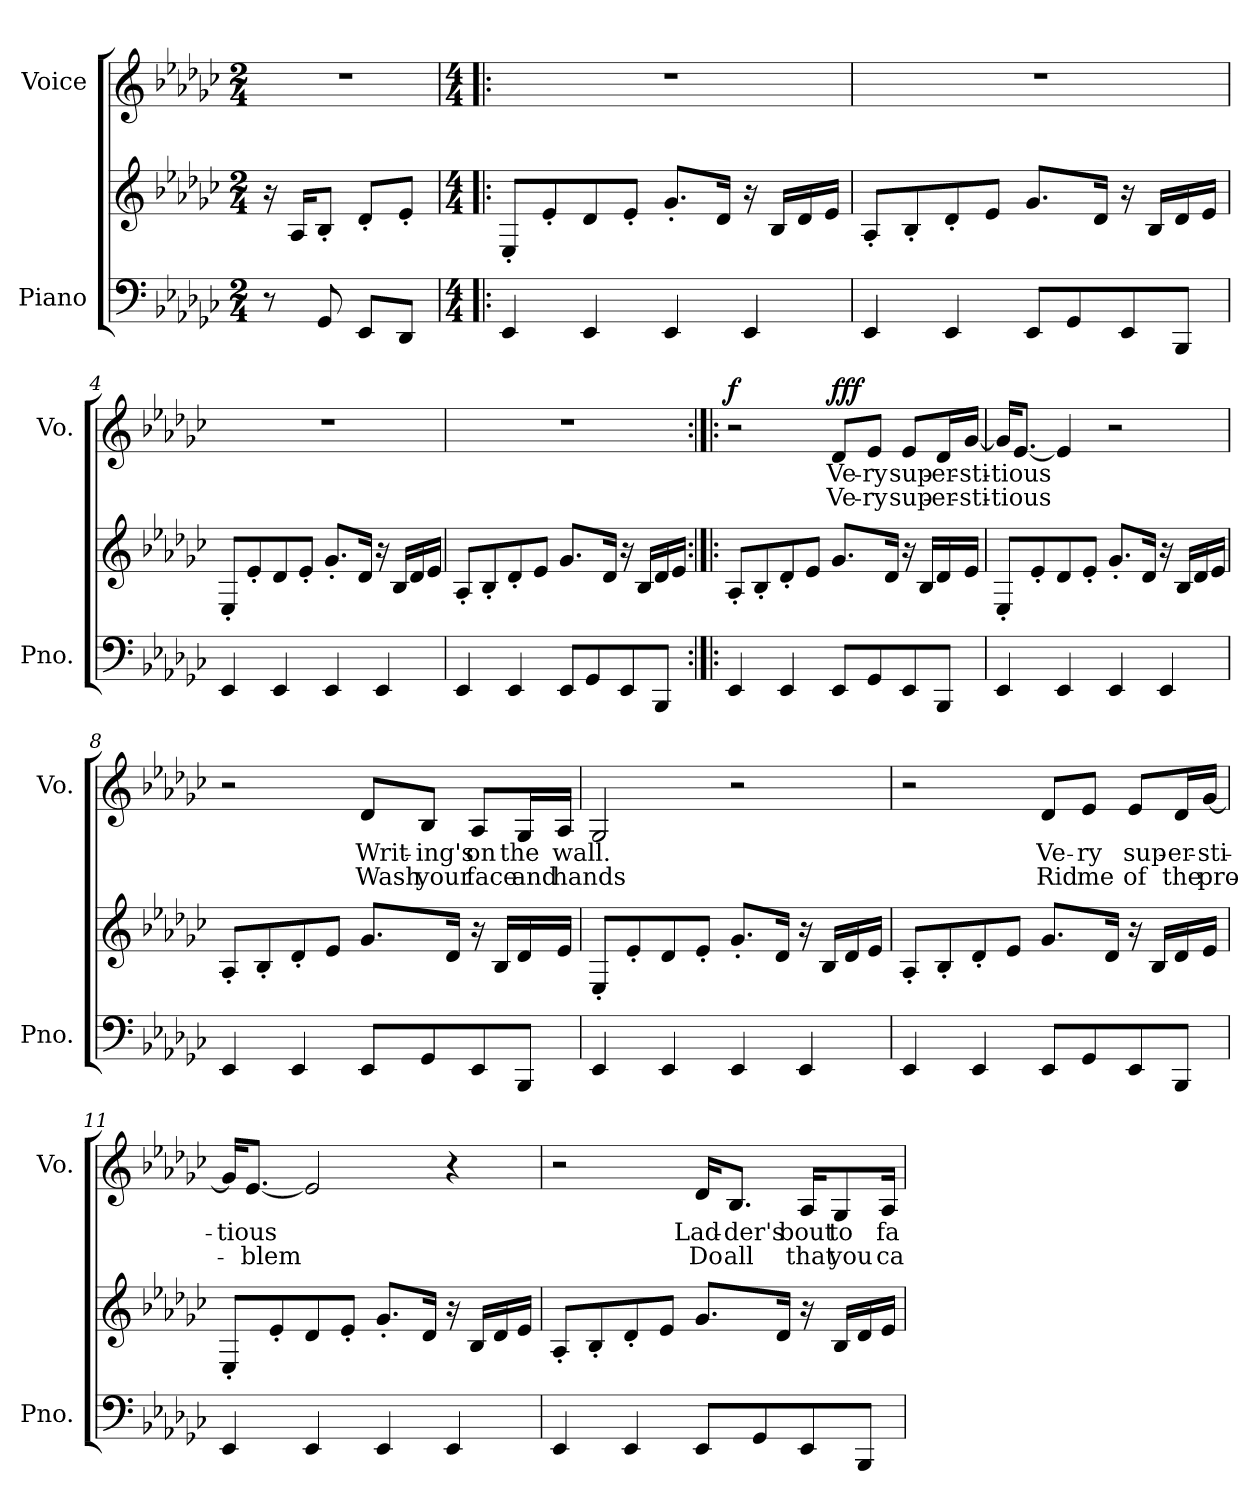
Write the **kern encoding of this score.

**kern	**kern	**kern	**text	**text	**dynam
*part2	*part2	*part1	*part1	*part1	*part1
*staff3	*staff2	*staff1	*staff1	*staff1	*staff1
*I"Piano	*	*I"Voice	*	*	*
*I'Pno.	*	*I'Vo.	*	*	*
*clefF4	*clefG2	*clefG2	*	*	*
*k[b-e-a-d-g-c-]	*k[b-e-a-d-g-c-]	*k[b-e-a-d-g-c-]	*	*	*
*M2/4	*M2/4	*M2/4	*	*	*
*MM100	*MM100	*MM100	*	*	*
=1	=1	=1	=1	=1	=1
8r	16r	2r	.	.	.
.	16A-/KL	.	.	.	.
8GG-/	8B-'/J	.	.	.	.
8EE-/L	8d-'/L	.	.	.	.
8DD-/J	8e-'/J	.	.	.	.
=2!|:	=2!|:	=2!|:	=2!|:	=2!|:	=2!|:
*M4/4	*M4/4	*M4/4	*	*	*
4EE-/	8E-'/L	1r	.	.	.
.	8e-'/	.	.	.	.
4EE-/	8d-/	.	.	.	.
.	8e-'/J	.	.	.	.
4EE-/	8.g-'/L	.	.	.	.
.	16d-/Jk	.	.	.	.
4EE-/	16r	.	.	.	.
.	16B-/LL	.	.	.	.
.	16d-/	.	.	.	.
.	16e-/JJ	.	.	.	.
=3	=3	=3	=3	=3	=3
4EE-/	8A-'/L	1r	.	.	.
.	8B-'/	.	.	.	.
4EE-/	8d-'/	.	.	.	.
.	8e-/J	.	.	.	.
8EE-/L	8.g-/L	.	.	.	.
8GG-/	.	.	.	.	.
.	16d-/Jk	.	.	.	.
8EE-/	16r	.	.	.	.
.	16B-/LL	.	.	.	.
8BBB-/J	16d-/	.	.	.	.
.	16e-/JJ	.	.	.	.
=4	=4	=4	=4	=4	=4
4EE-/	8E-'/L	1r	.	.	.
.	8e-'/	.	.	.	.
4EE-/	8d-/	.	.	.	.
.	8e-'/J	.	.	.	.
4EE-/	8.g-'/L	.	.	.	.
.	16d-/Jk	.	.	.	.
4EE-/	16r	.	.	.	.
.	16B-/LL	.	.	.	.
.	16d-/	.	.	.	.
.	16e-/JJ	.	.	.	.
=5	=5	=5	=5	=5	=5
4EE-/	8A-'/L	1r	.	.	.
.	8B-'/	.	.	.	.
4EE-/	8d-'/	.	.	.	.
.	8e-/J	.	.	.	.
8EE-/L	8.g-/L	.	.	.	.
8GG-/	.	.	.	.	.
.	16d-/Jk	.	.	.	.
8EE-/	16r	.	.	.	.
.	16B-/LL	.	.	.	.
8BBB-/J	16d-/	.	.	.	.
.	16e-/JJ	.	.	.	.
!!LO:LB:g=z
=6:|!|:	=6:|!|:	=6:|!|:	=6:|!|:	=6:|!|:	=6:|!|:
!	!	!	!	!	!LO:DY:b
4EE-/	8A-'/L	2r	.	.	f
.	8B-'/	.	.	.	.
4EE-/	8d-'/	.	.	.	.
.	8e-/J	.	.	.	.
!	!	!	!LO:LY:b	!LO:LY:b	!LO:DY:b
8EE-/L	8.g-/L	8d-/L	Ve-	Ve-	fff
!	!	!	!LO:LY:b	!LO:LY:b	!
8GG-/	.	8e-/J	-ry	-ry	.
.	16d-/Jk	.	.	.	.
!	!	!	!LO:LY:b	!LO:LY:b	!
8EE-/	16r	8e-/L	sup-	sup-	.
.	16B-/LL	.	.	.	.
!	!	!	!LO:LY:b	!LO:LY:b	!
8BBB-/J	16d-/	16d-/L	-er-	-er-	.
!	!	!	!LO:LY:b	!LO:LY:b	!
.	16e-/JJ	[16g-/JJ	-sti-	-sti-	.
=7	=7	=7	=7	=7	=7
!	!	!	!LO:LY:b	!LO:LY:b	!
4EE-/	8E-'/L	16g-/KL]	-tious	-tious	.
.	.	[8.e-/J	.	.	.
.	8e-'/	.	.	.	.
4EE-/	8d-/	4e-/]	.	.	.
.	8e-'/J	.	.	.	.
4EE-/	8.g-'/L	2r	.	.	.
.	16d-/Jk	.	.	.	.
4EE-/	16r	.	.	.	.
.	16B-/LL	.	.	.	.
.	16d-/	.	.	.	.
.	16e-/JJ	.	.	.	.
=8	=8	=8	=8	=8	=8
4EE-/	8A-'/L	2r	.	.	.
.	8B-'/	.	.	.	.
4EE-/	8d-'/	.	.	.	.
.	8e-/J	.	.	.	.
!	!	!	!LO:LY:b	!LO:LY:b	!
8EE-/L	8.g-/L	8d-/L	Writ-	Wash	.
!	!	!	!LO:LY:b	!LO:LY:b	!
8GG-/	.	8B-/J	-ing's	your	.
.	16d-/Jk	.	.	.	.
!	!	!	!LO:LY:b	!LO:LY:b	!
8EE-/	16r	8A-/L	on	face	.
.	16B-/LL	.	.	.	.
!	!	!	!LO:LY:b	!LO:LY:b	!
8BBB-/J	16d-/	16G-/L	the	and	.
!	!	!	!LO:LY:b	!LO:LY:b	!
.	16e-/JJ	16A-/JJ	-wall.	hands	.
=9	=9	=9	=9	=9	=9
4EE-/	8E-'/L	2G-/	.	.	.
.	8e-'/	.	.	.	.
4EE-/	8d-/	.	.	.	.
.	8e-'/J	.	.	.	.
4EE-/	8.g-'/L	2r	.	.	.
.	16d-/Jk	.	.	.	.
4EE-/	16r	.	.	.	.
.	16B-/LL	.	.	.	.
.	16d-/	.	.	.	.
.	16e-/JJ	.	.	.	.
!!LO:LB:g=z
=10	=10	=10	=10	=10	=10
4EE-/	8A-'/L	2r	.	.	.
.	8B-'/	.	.	.	.
4EE-/	8d-'/	.	.	.	.
.	8e-/J	.	.	.	.
!	!	!	!LO:LY:b	!LO:LY:b	!
8EE-/L	8.g-/L	8d-/L	Ve-	Rid	.
!	!	!	!LO:LY:b	!LO:LY:b	!
8GG-/	.	8e-/J	-ry	me	.
.	16d-/Jk	.	.	.	.
!	!	!	!LO:LY:b	!LO:LY:b	!
8EE-/	16r	8e-/L	sup-	of	.
.	16B-/LL	.	.	.	.
!	!	!	!LO:LY:b	!LO:LY:b	!
8BBB-/J	16d-/	16d-/L	-er-	the	.
!	!	!	!LO:LY:b	!LO:LY:b	!
.	16e-/JJ	[16g-/JJ	-sti-	pro-	.
=11	=11	=11	=11	=11	=11
!	!	!	!LO:LY:b	!	!
4EE-/	8E-'/L	16g-/KL]	-tious	.	.
!	!	!	!	!LO:LY:b	!
.	.	[8.e-/J	.	-blem	.
.	8e-'/	.	.	.	.
4EE-/	8d-/	2e-/]	.	.	.
.	8e-'/J	.	.	.	.
4EE-/	8.g-'/L	.	.	.	.
.	16d-/Jk	.	.	.	.
4EE-/	16r	4r	.	.	.
.	16B-/LL	.	.	.	.
.	16d-/	.	.	.	.
.	16e-/JJ	.	.	.	.
=12	=12	=12	=12	=12	=12
4EE-/	8A-'/L	2r	.	.	.
.	8B-'/	.	.	.	.
4EE-/	8d-'/	.	.	.	.
.	8e-/J	.	.	.	.
!	!	!	!LO:LY:b	!LO:LY:b	!
8EE-/L	8.g-/L	16d-/KL	Lad-	Do	.
!	!	!	!LO:LY:b	!LO:LY:b	!
.	.	8.B-/J	-der's	all	.
8GG-/	.	.	.	.	.
.	16d-/Jk	.	.	.	.
!	!	!	!LO:LY:b	!LO:LY:b	!
8EE-/	16r	16A-/KL	bout	that	.
!	!	!	!LO:LY:b	!LO:LY:b	!
.	16B-/LL	8G-/	to	you	.
8BBB-/J	16d-/	.	.	.	.
!	!	!	!LO:LY:b	!LO:LY:b	!
.	16e-/JJ	16A-/Jk	fa-	ca-	.
=	=	=	=	=	=
*-	*-	*-	*-	*-	*-
